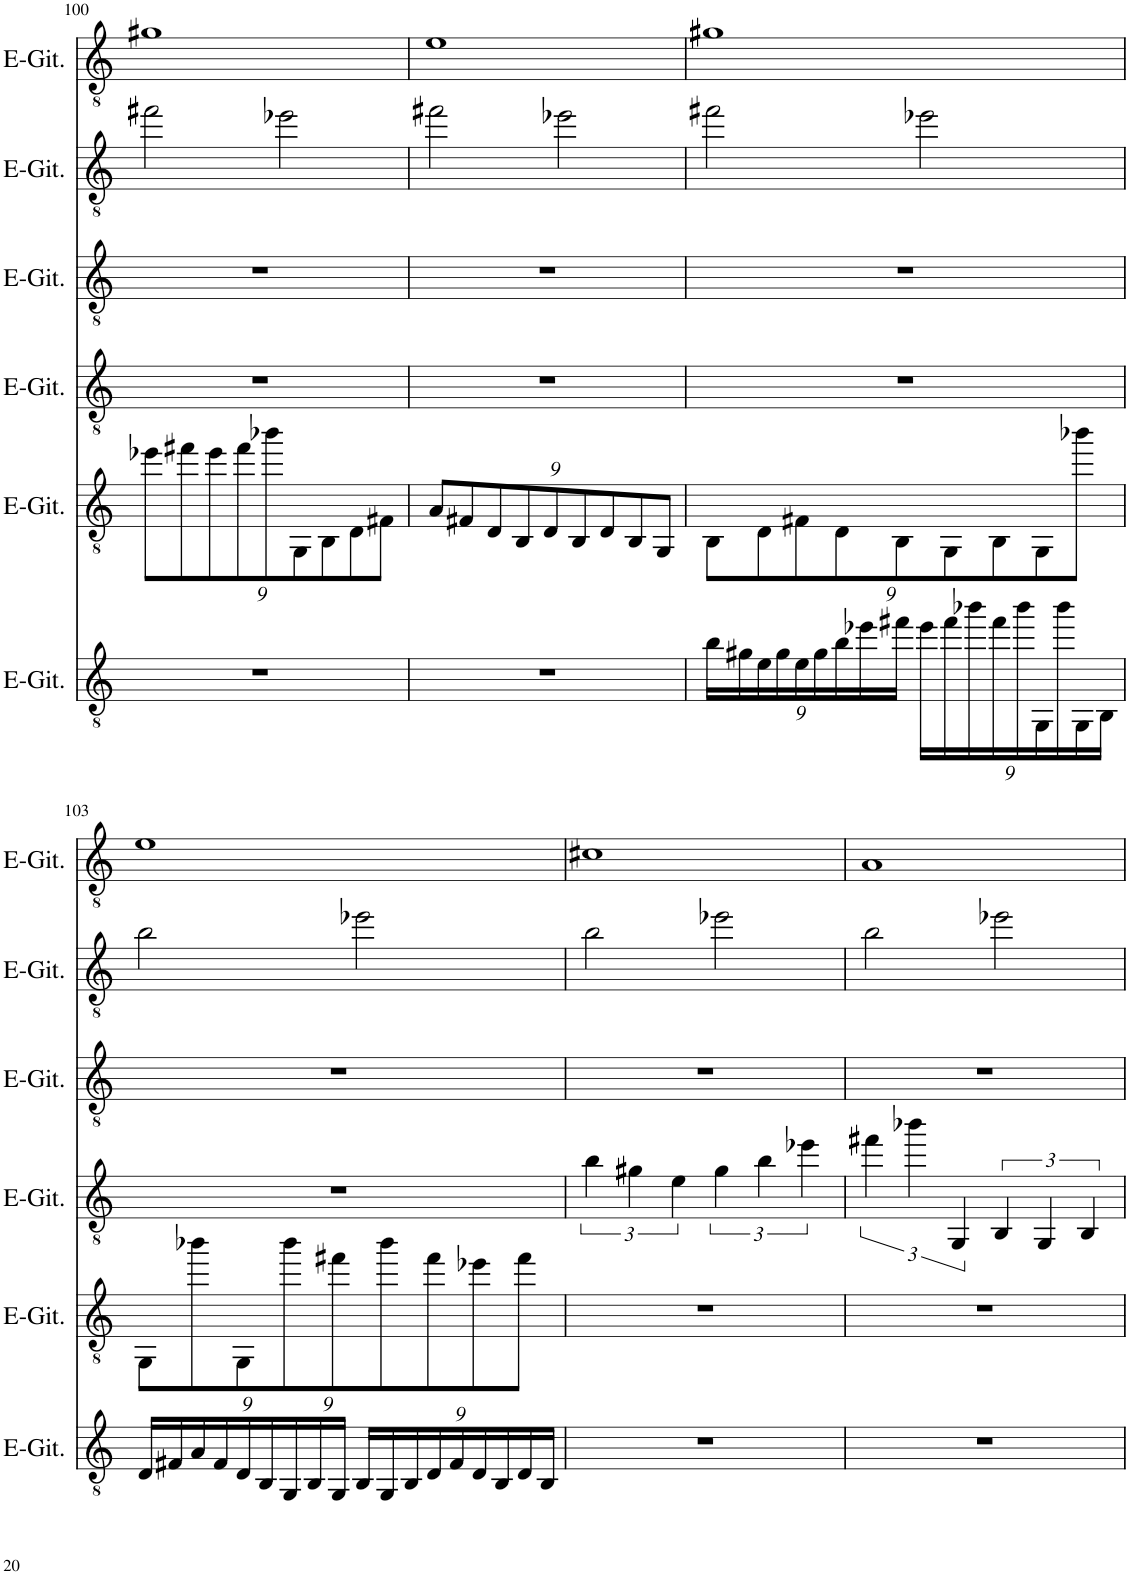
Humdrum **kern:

**kern	**kern	**kern	**kern	**kern	**kern
*part6	*part5	*part4	*part3	*part2	*part1
*staff6	*staff5	*staff4	*staff3	*staff2	*staff1
*I"Elektrische Gitarre	*I"Elektrische Gitarre	*I"Elektrische Gitarre	*I"Elektrische Gitarre	*I"Elektrische Gitarre	*I"Elektrische Gitarre
*I'E-Git.	*I'E-Git.	*I'E-Git.	*I'E-Git.	*I'E-Git.	*I'E-Git.
!!LO:PB:g=z
*clefGv2	*clefGv2	*clefGv2	*clefGv2	*clefGv2	*clefGv2
*k[]	*k[]	*k[]	*k[]	*k[]	*k[]
*M4/4	*M4/4	*M4/4	*M4/4	*M4/4	*M4/4
*	*Xbrackettup	*	*	*	*
=100	=100	=100	=100	=100	=100
1r	9ee-X\L	1r	1r	2ff#X\	1g#X
.	9ff#X\	.	.	.	.
.	9ee-\	.	.	.	.
.	9ff#\	.	.	.	.
.	9bb-X\	.	.	.	.
.	.	.	.	2ee-X\	.
.	9GG\	.	.	.	.
.	9BB\	.	.	.	.
.	9D\	.	.	.	.
.	9F#X\J	.	.	.	.
=101	=101	=101	=101	=101	=101
1r	9A/L	1r	1r	2ff#X\	1e
.	9F#X/	.	.	.	.
.	9D/	.	.	.	.
.	9BB/	.	.	.	.
.	9D/	.	.	.	.
.	.	.	.	2ee-X\	.
.	9BB/	.	.	.	.
.	9D/	.	.	.	.
.	9BB/	.	.	.	.
.	9GG/J	.	.	.	.
=102	=102	=102	=102	=102	=102
*Xbrackettup	*	*	*	*	*
18b\LL	9BB\L	1r	1r	2ff#X\	1g#X
18g#X\	.	.	.	.	.
18e\	9D\	.	.	.	.
18g#\	.	.	.	.	.
18e\	9F#X\	.	.	.	.
18g#\	.	.	.	.	.
18b\	9D\	.	.	.	.
18ee-X\	.	.	.	.	.
18ff#X\JJ	9BB\	.	.	.	.
18ee-\LL	.	.	.	2ee-X\	.
18ff#\	9GG\	.	.	.	.
18bb-X\	.	.	.	.	.
18ff#\	9BB\	.	.	.	.
18bb-\	.	.	.	.	.
18GG\	9GG\	.	.	.	.
18bb-\	.	.	.	.	.
18GG\	9bb-X\J	.	.	.	.
18BB\JJ	.	.	.	.	.
!!LO:LB:g=z
=103	=103	=103	=103	=103	=103
18D/LL	9GG\L	1r	1r	2b\	1e
18F#X/	.	.	.	.	.
18A/	9bb-X\	.	.	.	.
18F#/	.	.	.	.	.
18D/	9GG\	.	.	.	.
18BB/	.	.	.	.	.
18GG/	9bb-\	.	.	.	.
18BB/	.	.	.	.	.
18GG/JJ	9ff#X\	.	.	.	.
18BB/LL	.	.	.	2ee-X\	.
18GG/	9bb-\	.	.	.	.
18BB/	.	.	.	.	.
18D/	9ff#\	.	.	.	.
18F#/	.	.	.	.	.
18D/	9ee-X\	.	.	.	.
18BB/	.	.	.	.	.
18D/	9ff#\J	.	.	.	.
18BB/JJ	.	.	.	.	.
=104	=104	=104	=104	=104	=104
1r	1r	6b\	1r	2b\	1c#X
.	.	6g#X\	.	.	.
.	.	6e\	.	.	.
.	.	6g#\	.	2ee-X\	.
.	.	6b\	.	.	.
.	.	6ee-X\	.	.	.
=105	=105	=105	=105	=105	=105
1r	1r	6ff#X\	1r	2b\	1A
.	.	6bb-X\	.	.	.
.	.	6GG/	.	.	.
.	.	6BB/	.	2ee-X\	.
.	.	6GG/	.	.	.
.	.	6BB/	.	.	.
=	=	=	=	=	=
*-	*-	*-	*-	*-	*-
